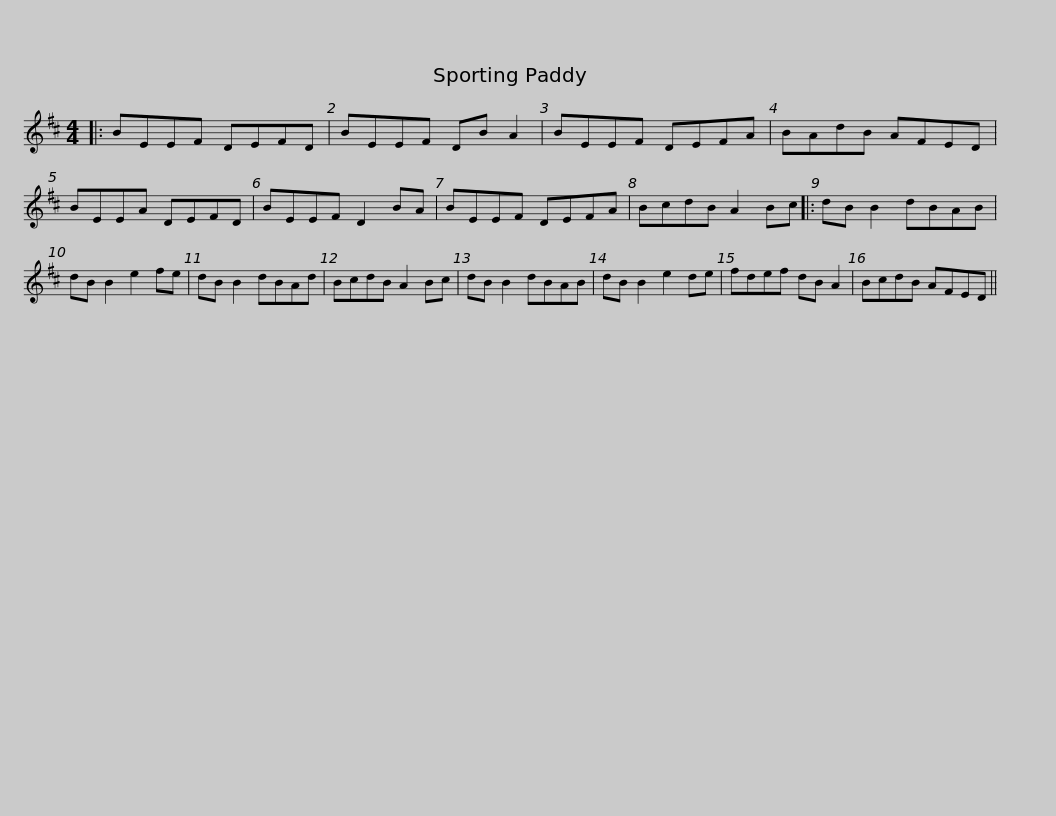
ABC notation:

X:1
L:1/8
M:4/4
I:linebreak $
K:D
V:1 treble
V:1
|: BEEF DEFD | BEEF DB A2 | BEEF DEFA | BAdB AFED | BEEA DEFD |$ %5
 BEEF D2 BA | BEEF DEFA | BcdB A2 Bc |: dB B2 dBAB | dB B2 e2 fe | %10
 dB B2 dBAd |$ BcdB A2 Bc | dB B2 dBAB | dB B2 e2 de | fdef dB A2 | %15
 BcdB AFED || %16
